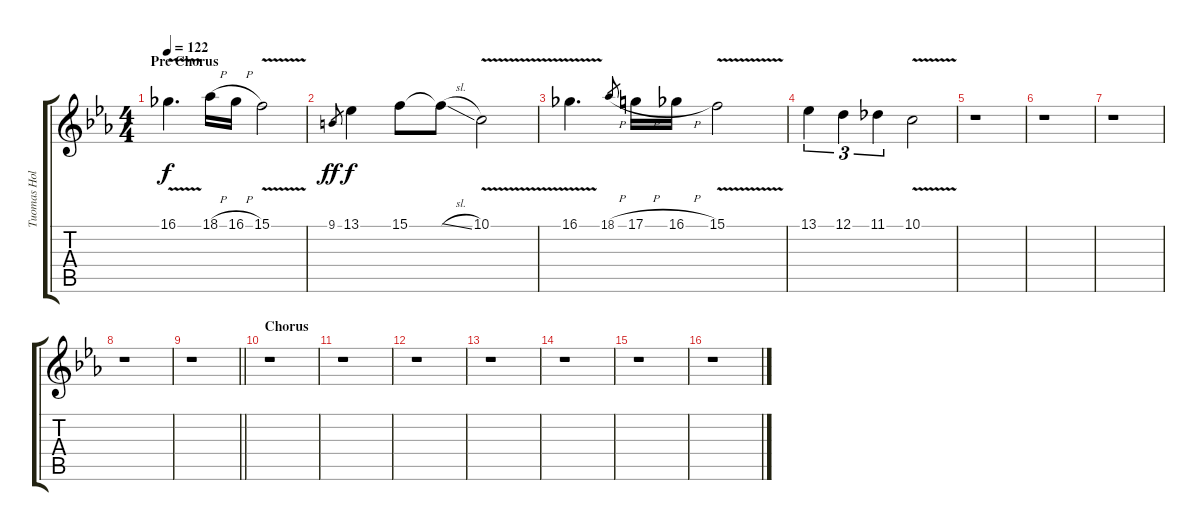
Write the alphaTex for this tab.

\track ("Tuomas Holopainen" "Tuomas Hol") {instrument violin}
\staff {score tabs}
\tuning (D4 A3 F3 C3 G2 D2) {hide}
\ts (4 4)
\section ("" "Pre Chorus")
\tempo 122
\clef g2
\ks eb
16.1{v}.4{d dy f} 18.1{h}.16 16.1{h}.16 15.1{v}.2 |
9.1.8{gr dy ff} 13.1.4{dy f} 15.1.8 15.1{sl t}.8 10.1{v}.2 |
16.1{v}.4{d} 18.1{h}.8{gr} 17.1{h}.16 16.1{h}.16 15.1{v}.2 |
13.1.4{tu (3 2)} 12.1.4{tu (3 2)} 11.1.4{tu (3 2)} 10.1{v}.2 |
r.1 |
r.1 |
r.1 |
r.1 |
\barLineRight lightlight
r.1 |
\section ("" "Chorus")
r.1 |
r.1 |
r.1 |
r.1 |
r.1 |
r.1 |
r.1
